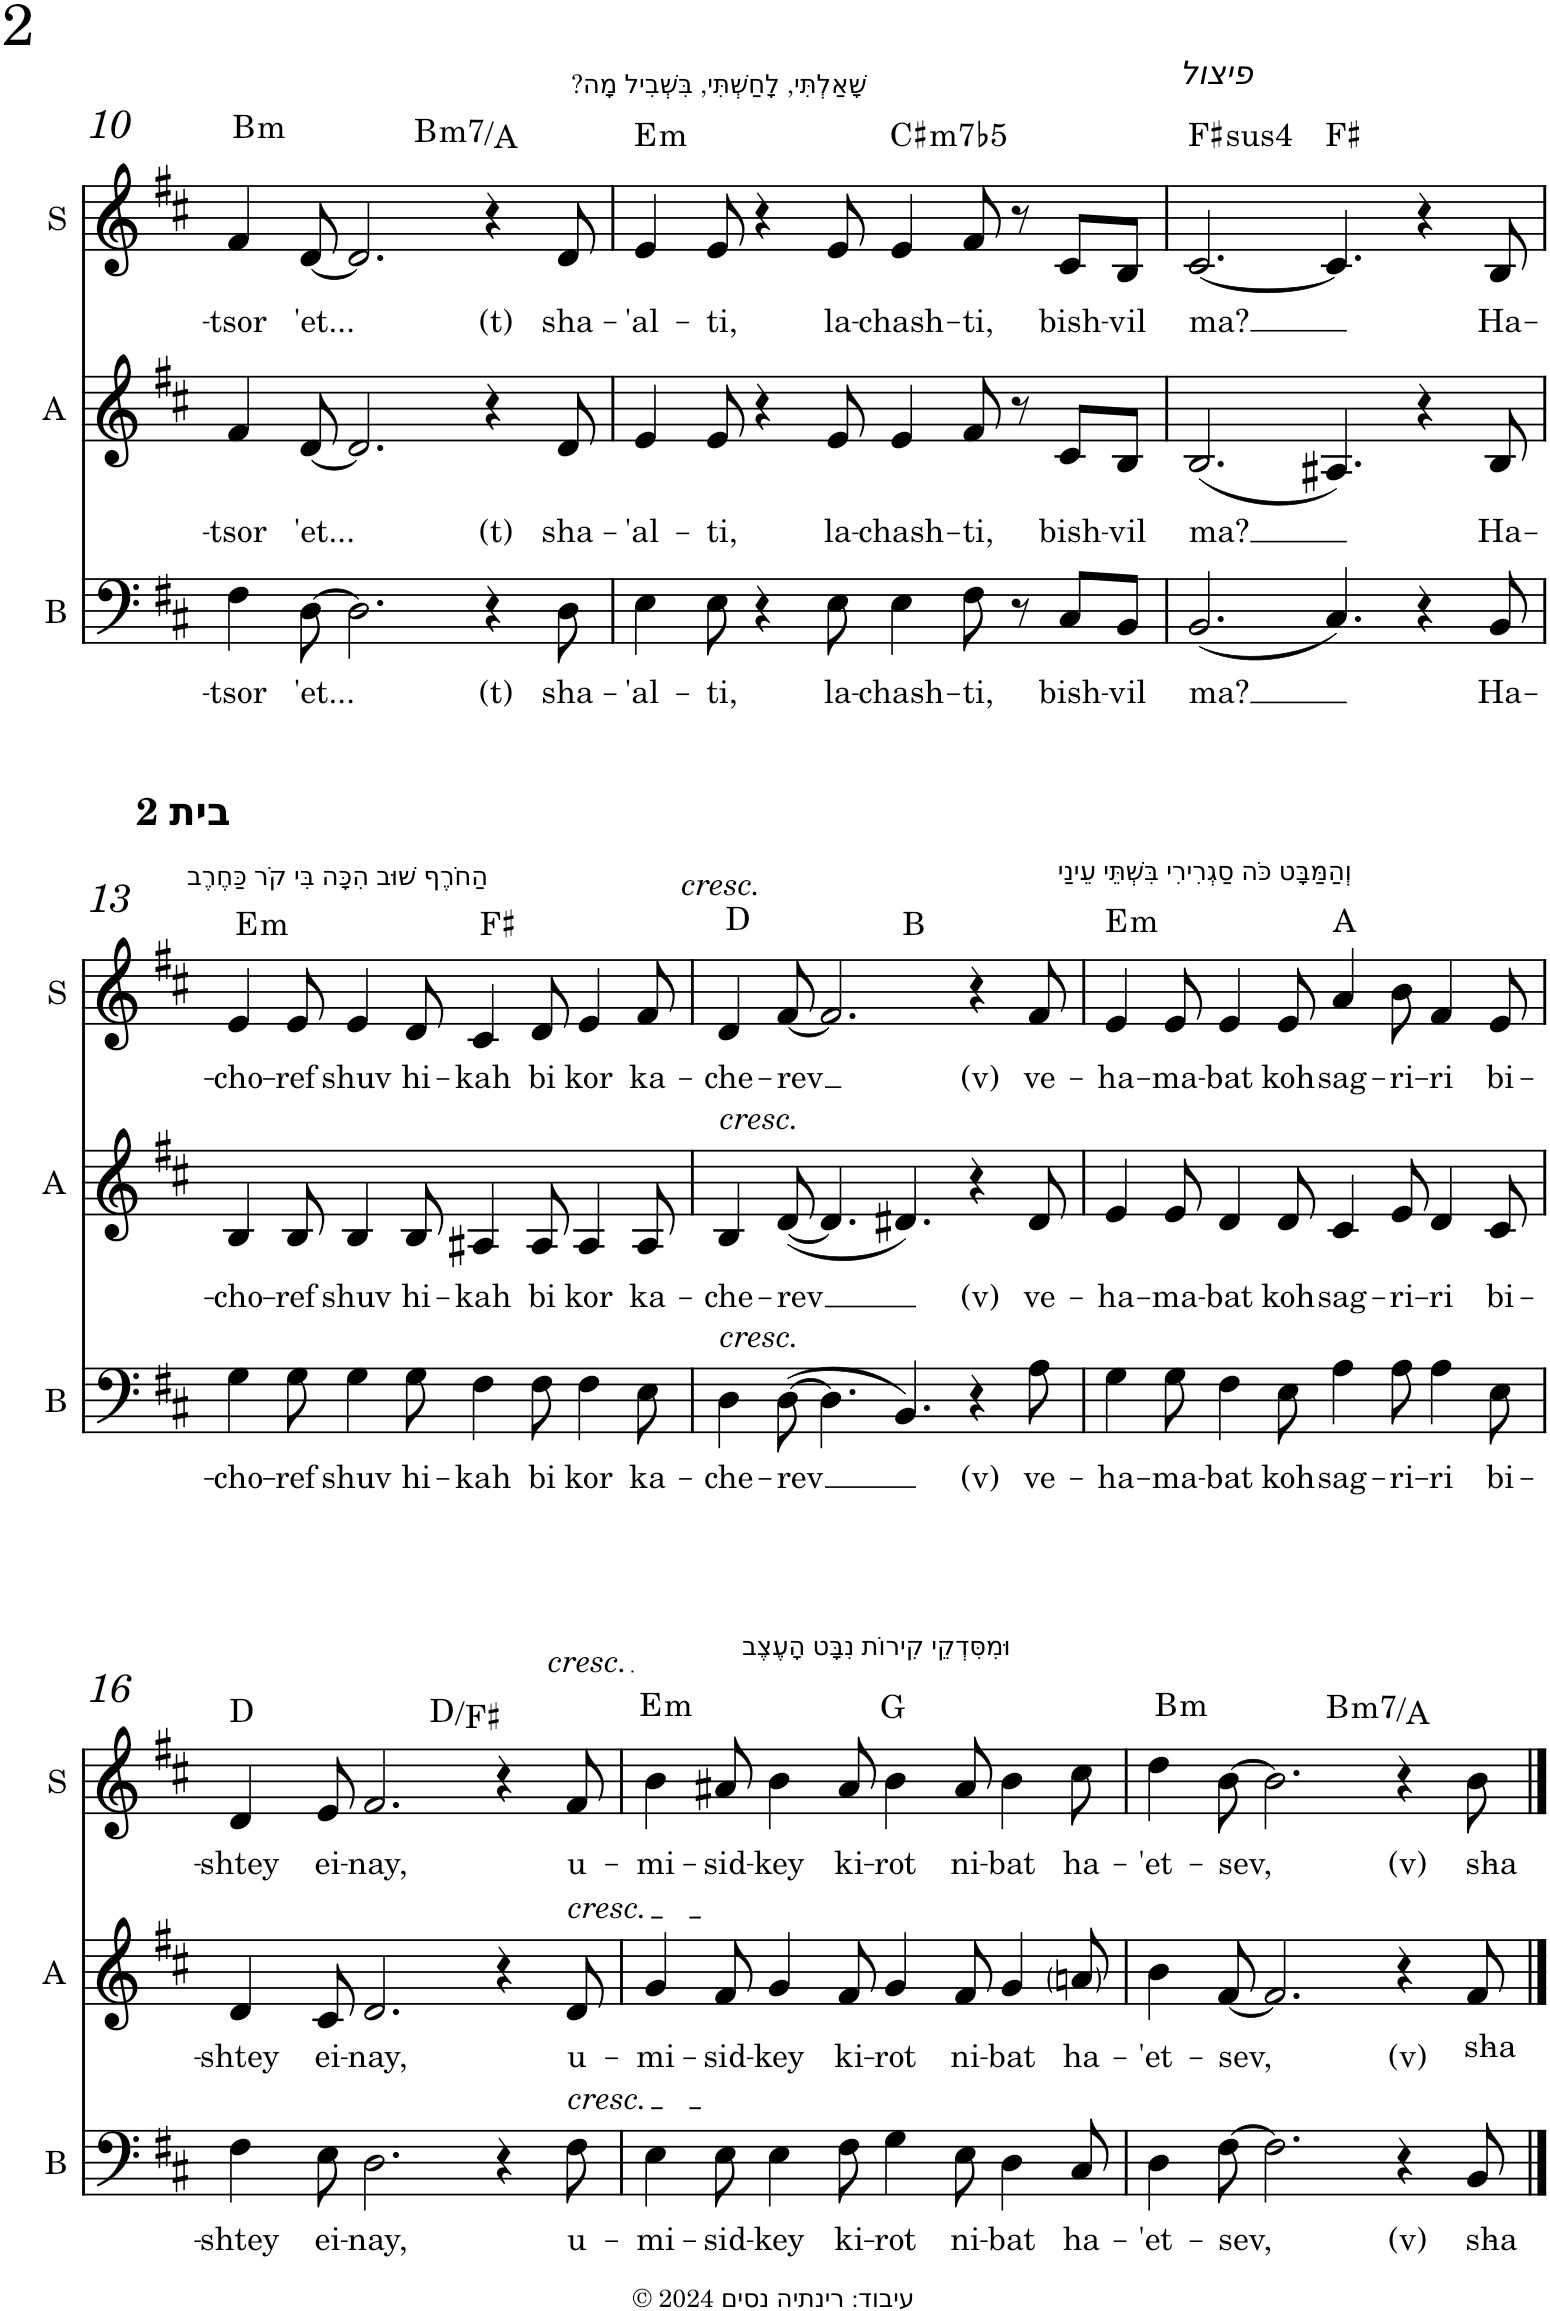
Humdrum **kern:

**kern	**text	**kern	**text	**kern	**text	**harte	**kern
*part4	*part4	*part3	*part3	*part2	*part2	*part2	*part1
*staff4	*staff4	*staff3	*staff3	*staff2	*staff2	*	*staff1
*I"Bass (Men)	*	*I"Alto	*	*I"Flute	*	*	*I"Piano
*I'B	*	*I'A	*	*	*	*	*I'Pno.
!!LO:PB:g=z
*clefF4	*	*clefG2	*	*clefG2	*	*	*clefG2
*Trd8c14	*	*	*	*	*	*	*
*k[f#c#]	*	*k[f#c#]	*	*k[f#c#]	*	*	*k[f#c#]
*M12/8	*	*M12/8	*	*M12/8	*	*	*M12/8
=10	=10	=10	=10	=10	=10	=10	=10
!	!LO:LY:b	!	!LO:LY:b	!	!LO:LY:b	!LO:H:kt=m	!
*	*	*	*	*^	*	*	*
4F#\	-tsor	4f#/	-tsor	4f#/	2.ryy	-tsor	B:min	1.r
!	!LO:LY:b	!	!LO:LY:b	!	!	!LO:LY:b	!	!
[8D\	'et...	[8d/	'et...	[8d/	.	'et...	.	.
2.D\]	.	2.d/]	.	2.d/]	.	.	.	.
!	!	!	!	!	!	!	!LO:H:kt=m7	!
.	.	.	.	.	2.ryy	.	B:min7/b7	.
!	!LO:LY:b	!	!LO:LY:b	!	!	!LO:LY:b	!	!
4r	(t)	4r	(t)	4r	.	(t)	.	.
!	!LO:LY:b	!	!LO:LY:b	!	!	!LO:LY:b	!	!
8D\	sha-	8d/	sha-	8d/	.	sha-	.	.
=11	=11	=11	=11	=11	=11	=11	=11	=11
!	!	!	!	!LO:TX:a:t=שָׁאַלְתִּי, לָחַשְׁתִּי, בִּשְׁבִיל מָה?‏	!	!	!	!
!	!LO:LY:b	!	!LO:LY:b	!	!	!LO:LY:b	!LO:H:kt=m	!
*	*	*	*	*v	*v	*	*	*
4E\	-'al-	4e/	-'al-	4e/	-'al-	E:min	1.r
!	!LO:LY:b	!	!LO:LY:b	!	!LO:LY:b	!	!
8E\	-ti,	8e/	-ti,	8e/	-ti,	.	.
4r	.	4r	.	4r	.	.	.
!	!LO:LY:b	!	!LO:LY:b	!	!LO:LY:b	!	!
8E\	la-	8e/	la-	8e/	la-	.	.
!	!LO:LY:b	!	!LO:LY:b	!	!LO:LY:b	!LO:H:kt=m7b5	!
4E\	-chash-	4e/	-chash-	4e/	-chash-	C#:hdim7	.
!	!LO:LY:b	!	!LO:LY:b	!	!LO:LY:b	!	!
8F#\	-ti,	8f#/	-ti,	8f#/	-ti,	.	.
8r	.	8r	.	8r	.	.	.
!	!LO:LY:b	!	!LO:LY:b	!	!LO:LY:b	!	!
8C#/L	bish-	8c#/L	bish-	8c#/L	bish-	.	.
!	!LO:LY:b	!	!LO:LY:b	!	!LO:LY:b	!	!
8BB/J	-vil	8B/J	-vil	8B/J	-vil	.	.
=12	=12	=12	=12	=12	=12	=12	=12
!	!	!	!	!	!	!	!LO:TX:a:i:t=פיצול
!	!LO:LY:b	!	!LO:LY:b	!	!LO:LY:b	!LO:H:kt=4	!
(2.BB/	ma?	(2.B/	ma?	[2.c#/	ma?	F#:sus4	1.r
4.C#/)	.	4.A#X/)	.	4.c#/]	.	F#:maj	.
4r	.	4r	.	4r	.	.	.
!	!LO:LY:b	!	!LO:LY:b	!	!LO:LY:b	!	!
8BB/	Ha-	8B/	Ha-	8B/	Ha-	.	.
!!LO:LB:g=z
=13	=13	=13	=13	=13	=13	=13	=13
!	!	!	!	!LO:TX:a:t=הַחֹרֶף שׁוּב הִכָּה בִּי קֹר כַּחֶרֶב	!	!	!
!	!	!	!	!LO:TX:a:B:t=בית 2	!	!	!
!	!LO:LY:b	!	!LO:LY:b	!	!LO:LY:b	!LO:H:kt=m	!
4G\	-cho-	4B/	-cho-	4e/	-cho-	E:min	1.r
!	!LO:LY:b	!	!LO:LY:b	!	!LO:LY:b	!	!
8G\	-ref	8B/	-ref	8e/	-ref	.	.
!	!LO:LY:b	!	!LO:LY:b	!	!LO:LY:b	!	!
4G\	shuv	4B/	shuv	4e/	shuv	.	.
!	!LO:LY:b	!	!LO:LY:b	!	!LO:LY:b	!	!
8G\	hi-	8B/	hi-	8d/	hi-	.	.
!	!LO:LY:b	!	!LO:LY:b	!	!LO:LY:b	!	!
4F#\	-kah	4A#X/	-kah	4c#/	-kah	F#:maj	.
!	!LO:LY:b	!	!LO:LY:b	!	!LO:LY:b	!	!
8F#\	bi	8A#/	bi	8d/	bi	.	.
!	!LO:LY:b	!	!LO:LY:b	!	!LO:LY:b	!	!
4F#\	kor	4A#/	kor	4e/	kor	.	.
!	!	!	!	!LO:TX:a:i:t=cresc.	!	!	!
!	!LO:LY:b	!	!LO:LY:b	!	!LO:LY:b	!	!
8E\	ka-	8A#/	ka-	8f#/	ka-	.	.
=14	=14	=14	=14	=14	=14	=14	=14
!	!	!LO:TX:a:i:t=cresc.	!	!	!	!	!
!LO:TX:a:i:t=cresc.	!	!	!	!	!	!	!
!	!LO:LY:b	!	!LO:LY:b	!	!LO:LY:b	!	!
*	*	*	*	*^	*	*	*
4D\	-che-	4B/	-che-	4d/	2.ryy	-che-	D:maj	1.r
!	!LO:LY:b	!	!LO:LY:b	!	!	!LO:LY:b	!	!
([8D\	-rev	([8d/	-rev	[8f#/	.	-rev	.	.
4.D\]	.	4.d/]	.	2.f#/]	.	.	.	.
4.BB/)	.	4.d#X/)	.	.	2.ryy	.	B:maj	.
!	!LO:LY:b	!	!LO:LY:b	!	!	!LO:LY:b	!	!
4r	(v)	4r	(v)	4r	.	(v)	.	.
!	!LO:LY:b	!	!LO:LY:b	!	!	!LO:LY:b	!	!
8A\	ve-	8d#/	ve-	8f#/	.	ve-	.	.
=15	=15	=15	=15	=15	=15	=15	=15	=15
!	!	!	!	!LO:TX:a:t=וְהַמַּבָּט כֹּה סַגְרִירִי בִּשְׁתֵּי עֵינַי	!	!	!	!
!	!LO:LY:b	!	!LO:LY:b	!	!	!LO:LY:b	!LO:H:kt=m	!
*	*	*	*	*v	*v	*	*	*
4G\	-ha-	4e/	-ha-	4e/	-ha-	E:min	1.r
!	!LO:LY:b	!	!LO:LY:b	!	!LO:LY:b	!	!
8G\	-ma-	8e/	-ma-	8e/	-ma-	.	.
!	!LO:LY:b	!	!LO:LY:b	!	!LO:LY:b	!	!
4F#\	-bat	4d/	-bat	4e/	-bat	.	.
!	!LO:LY:b	!	!LO:LY:b	!	!LO:LY:b	!	!
8E\	koh	8d/	koh	8e/	koh	.	.
!	!LO:LY:b	!	!LO:LY:b	!	!LO:LY:b	!	!
4A\	sag-	4c#/	sag-	4a/	sag-	A:maj	.
!	!LO:LY:b	!	!LO:LY:b	!	!LO:LY:b	!	!
8A\	-ri-	8e/	-ri-	8b\	-ri-	.	.
!	!LO:LY:b	!	!LO:LY:b	!	!LO:LY:b	!	!
4A\	-ri	4d/	-ri	4f#/	-ri	.	.
!	!LO:LY:b	!	!LO:LY:b	!	!LO:LY:b	!	!
8E\	bi-	8c#/	bi-	8e/	bi-	.	.
!!LO:LB:g=z
=16	=16	=16	=16	=16	=16	=16	=16
!	!LO:LY:b	!	!LO:LY:b	!	!LO:LY:b	!	!
*	*	*	*	*^	*	*	*
4F#\	-shtey	4d/	-shtey	4d/	2.ryy	-shtey	D:maj	1.r
!	!LO:LY:b	!	!LO:LY:b	!	!	!LO:LY:b	!	!
8E\	ei-	8c#/	ei-	8e/	.	ei-	.	.
!	!LO:LY:b	!	!LO:LY:b	!	!	!LO:LY:b	!	!
2.D\	-nay,	2.d/	-nay,	2.f#/	.	-nay,	.	.
.	.	.	.	.	2.ryy	.	D:maj/3	.
4r	.	4r	.	4r	.	.	.	.
!	!	!	!	!LO:TX:a:i:t=cresc.	!	!	!	!
!	!	!LO:TX:a:i:t=cresc.	!	!	!	!	!	!
!LO:TX:a:i:t=cresc.	!	!	!	!	!	!	!	!
!	!LO:LY:b	!	!LO:LY:b	!	!	!LO:LY:b	!	!
8F#\	u-	8d/	u-	8f#/	.	u-	.	.
=17	=17	=17	=17	=17	=17	=17	=17	=17
!	!	!	!	!LO:TX:a:t=וּמִסִּדְקֵי קִירוֹת נִבָּט הָעֶצֶב	!	!	!	!
!	!LO:LY:b	!	!LO:LY:b	!	!	!LO:LY:b	!LO:H:kt=m	!
*	*	*	*	*v	*v	*	*	*
4E\	-mi-	4g/	-mi-	4b\	-mi-	E:min	1.r
!	!LO:LY:b	!	!LO:LY:b	!	!LO:LY:b	!	!
8E\	-sid-	8f#/	-sid-	8a#X/	-sid-	.	.
!	!LO:LY:b	!	!LO:LY:b	!	!LO:LY:b	!	!
4E\	-key	4g/	-key	4b\	-key	.	.
!	!LO:LY:b	!	!LO:LY:b	!	!LO:LY:b	!	!
8F#\	ki-	8f#/	ki-	8a#/	ki-	.	.
!	!LO:LY:b	!	!LO:LY:b	!	!LO:LY:b	!	!
4G\	-rot	4g/	-rot	4b\	-rot	G:maj	.
!	!LO:LY:b	!	!LO:LY:b	!	!LO:LY:b	!	!
8E\	ni-	8f#/	ni-	8a#/	ni-	.	.
!	!LO:LY:b	!	!LO:LY:b	!	!LO:LY:b	!	!
4D\	-bat	4g/	-bat	4b\	-bat	.	.
!	!LO:LY:b	!	!LO:LY:b	!	!LO:LY:b	!	!
8C#/	ha-	8an/	ha-	8cc#\	ha-	.	.
=18	=18	=18	=18	=18	=18	=18	=18
!	!LO:LY:b	!	!LO:LY:b	!	!LO:LY:b	!LO:H:kt=m	!
*	*	*	*	*^	*	*	*
4D\	-'et-	4b\	-'et-	4dd\	2.ryy	-'et-	B:min	1.r
!	!LO:LY:b	!	!LO:LY:b	!	!	!LO:LY:b	!	!
[8F#\	-sev,	[8f#/	-sev,	[8b\	.	-sev,	.	.
2.F#\]	.	2.f#/]	.	2.b\]	.	.	.	.
!	!	!	!	!	!	!	!LO:H:kt=m7	!
.	.	.	.	.	2.ryy	.	B:min7/b7	.
!	!LO:LY:b	!	!LO:LY:b	!	!	!LO:LY:b	!	!
4r	(v)	4r	(v)	4r	.	(v)	.	.
!	!LO:LY:b	!	!LO:LY:b	!	!	!LO:LY:b	!	!
8BB/	sha-	8f#/	sha-	8b\	.	sha-	.	.
*	*	*	*	*v	*v	*	*	*
==	==	==	==	==	==	==	==
*-	*-	*-	*-	*-	*-	*-	*-
